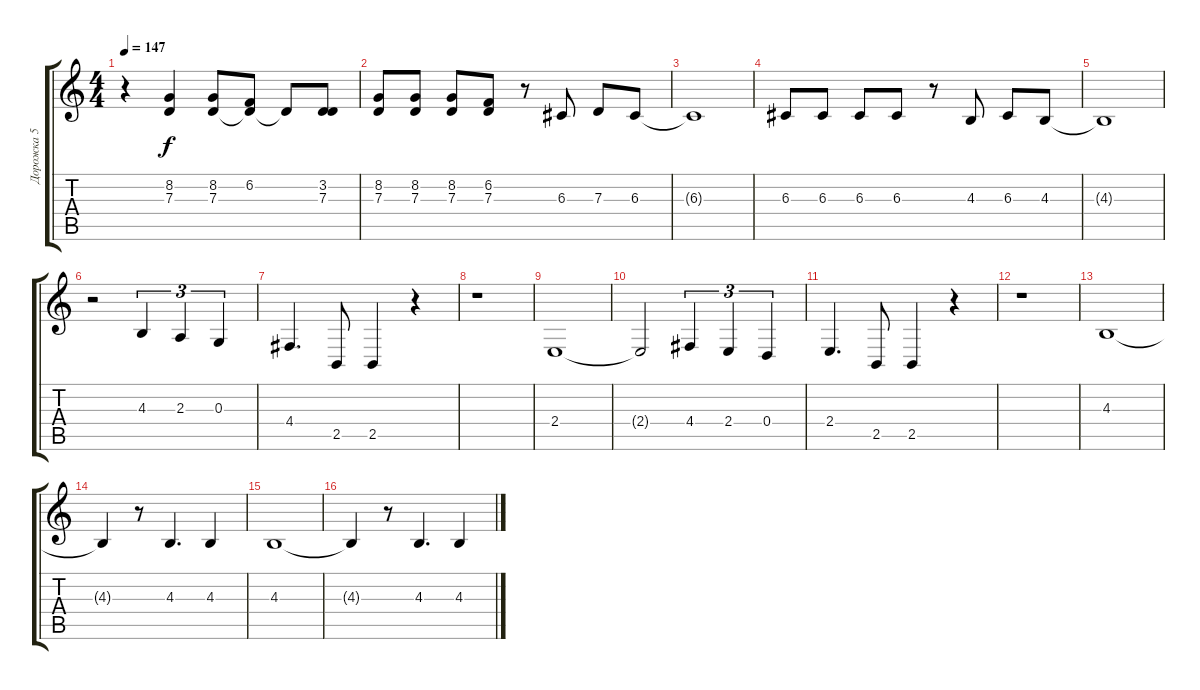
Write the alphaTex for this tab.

\track ("Дорожка 5" "Дорожка 5") {instrument clarinet}
\staff {score tabs}
\tuning (E4 B3 G3 D3 A2 E2) {hide}
\ts (4 4)
\tempo 147
\clef g2
\ks c
r.4{dy f} (8.2 7.3).4 (8.2 7.3).8 (6.2 7.3{t}).8 7.3{t}.8 (3.2 7.3).8 |
(8.2 7.3).8 (8.2 7.3).8 (8.2 7.3).8 (6.2 7.3).8 r.8 6.3.8 7.3.8 6.3.8 |
6.3{t}.1 |
6.3.8 6.3.8 6.3.8 6.3.8 r.8 4.3.8 6.3.8 4.3.8 |
4.3{t}.1 |
r.2 4.3.4{tu (3 2)} 2.3.4{tu (3 2)} 0.3.4{tu (3 2)} |
4.4.4{d} 2.5.8 2.5.4 r.4 |
r.1 |
2.4.1 |
2.4{t}.2 4.4.4{tu (3 2)} 2.4.4{tu (3 2)} 0.4.4{tu (3 2)} |
2.4.4{d} 2.5.8 2.5.4 r.4 |
r.1 |
4.3.1 |
4.3{t}.4 r.8 4.3.4{d} 4.3.4 |
4.3.1 |
4.3{t}.4 r.8 4.3.4{d} 4.3.4
